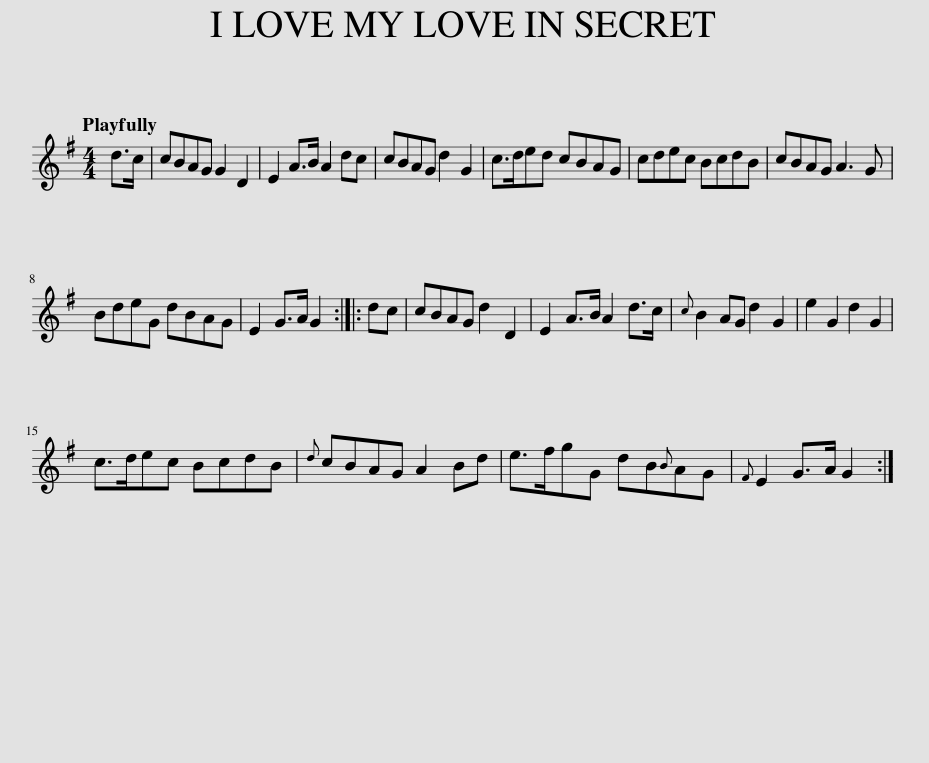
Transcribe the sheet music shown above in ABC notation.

X:1
L:1/8
Q:1/4=120
M:4/4
I:linebreak $
K:G
V:1 treble
V:1
 d>c | cBAG G2 D2 | E2 A>B A2 dc | cBAG d2 G2 | c>ded cBAG | %5
 cdec BcdB | cBAG A3 G |$ BdeG dBAG | E2 G>A G2 :: dc | %10
 cBAG d2 D2 | E2 A>B A2 d>c |{c} B2 AG d2 G2 | e2 G2 d2 G2 |$ c>dec BcdB | %15
{d} cBAG A2 Bd | e>fgG dB{B}AG |{F} E2 G>A G2 :| %18
